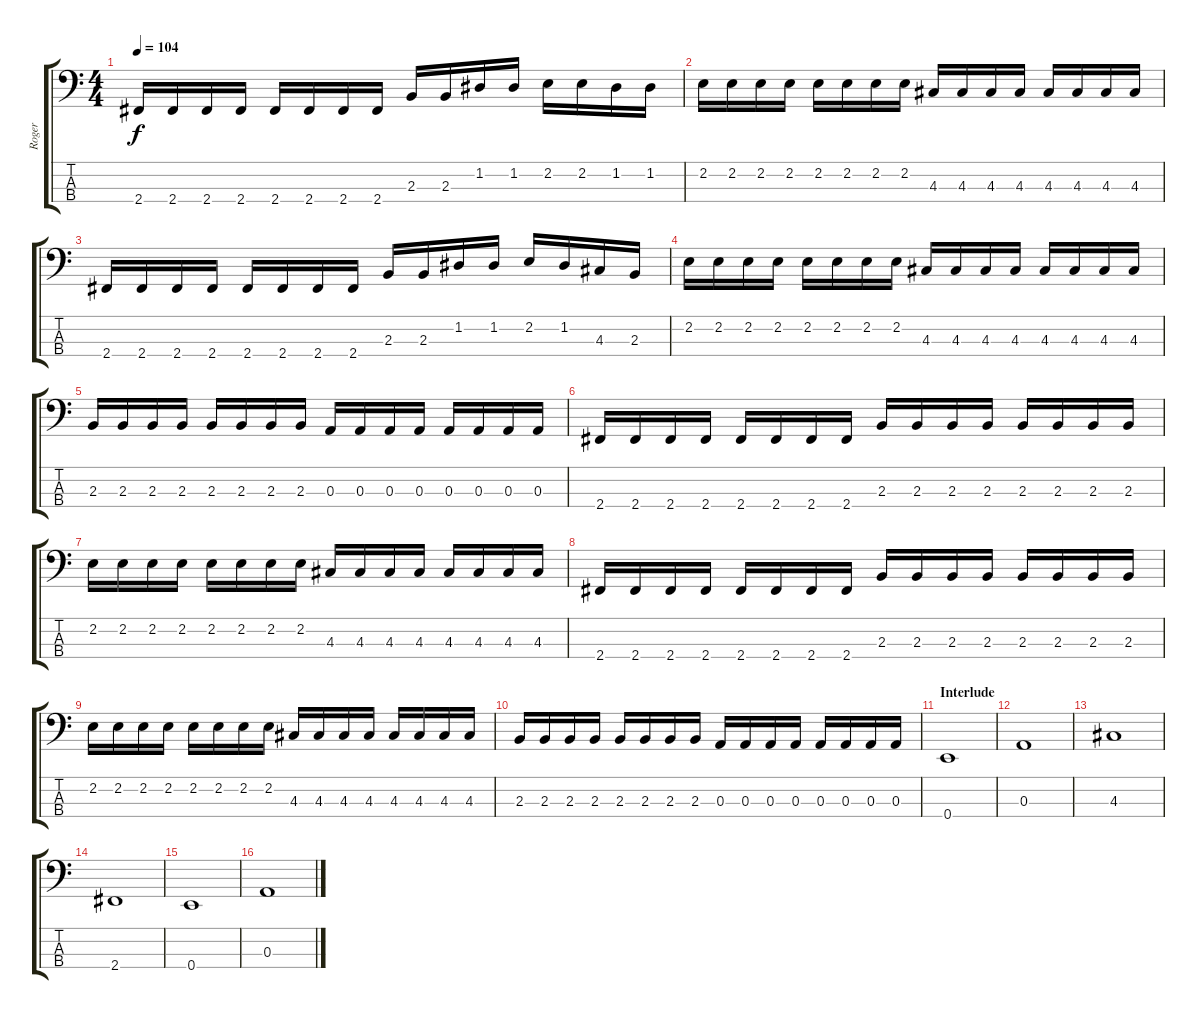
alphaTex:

\track ("Roger" "Roger") {instrument electricbasspick}
\staff {score tabs}
\tuning (G2 D2 A1 E1) {hide}
\ts (4 4)
\tempo 104
\clef f4
\ks c
2.4.16{dy f} 2.4.16 2.4.16 2.4.16 2.4.16 2.4.16 2.4.16 2.4.16 2.3.16 2.3.16 1.2.16 1.2.16 2.2.16 2.2.16 1.2.16 1.2.16 |
2.2.16 2.2.16 2.2.16 2.2.16 2.2.16 2.2.16 2.2.16 2.2.16 4.3.16 4.3.16 4.3.16 4.3.16 4.3.16 4.3.16 4.3.16 4.3.16 |
2.4.16 2.4.16 2.4.16 2.4.16 2.4.16 2.4.16 2.4.16 2.4.16 2.3.16 2.3.16 1.2.16 1.2.16 2.2.16 1.2.16 4.3.16 2.3.16 |
2.2.16 2.2.16 2.2.16 2.2.16 2.2.16 2.2.16 2.2.16 2.2.16 4.3.16 4.3.16 4.3.16 4.3.16 4.3.16 4.3.16 4.3.16 4.3.16 |
2.3.16 2.3.16 2.3.16 2.3.16 2.3.16 2.3.16 2.3.16 2.3.16 0.3.16 0.3.16 0.3.16 0.3.16 0.3.16 0.3.16 0.3.16 0.3.16 |
2.4.16 2.4.16 2.4.16 2.4.16 2.4.16 2.4.16 2.4.16 2.4.16 2.3.16 2.3.16 2.3.16 2.3.16 2.3.16 2.3.16 2.3.16 2.3.16 |
2.2.16 2.2.16 2.2.16 2.2.16 2.2.16 2.2.16 2.2.16 2.2.16 4.3.16 4.3.16 4.3.16 4.3.16 4.3.16 4.3.16 4.3.16 4.3.16 |
2.4.16 2.4.16 2.4.16 2.4.16 2.4.16 2.4.16 2.4.16 2.4.16 2.3.16 2.3.16 2.3.16 2.3.16 2.3.16 2.3.16 2.3.16 2.3.16 |
2.2.16 2.2.16 2.2.16 2.2.16 2.2.16 2.2.16 2.2.16 2.2.16 4.3.16 4.3.16 4.3.16 4.3.16 4.3.16 4.3.16 4.3.16 4.3.16 |
2.3.16 2.3.16 2.3.16 2.3.16 2.3.16 2.3.16 2.3.16 2.3.16 0.3.16 0.3.16 0.3.16 0.3.16 0.3.16 0.3.16 0.3.16 0.3.16 |
\section ("" "Interlude")
0.4.1 |
0.3.1 |
4.3.1 |
2.4.1 |
0.4.1 |
0.3.1
